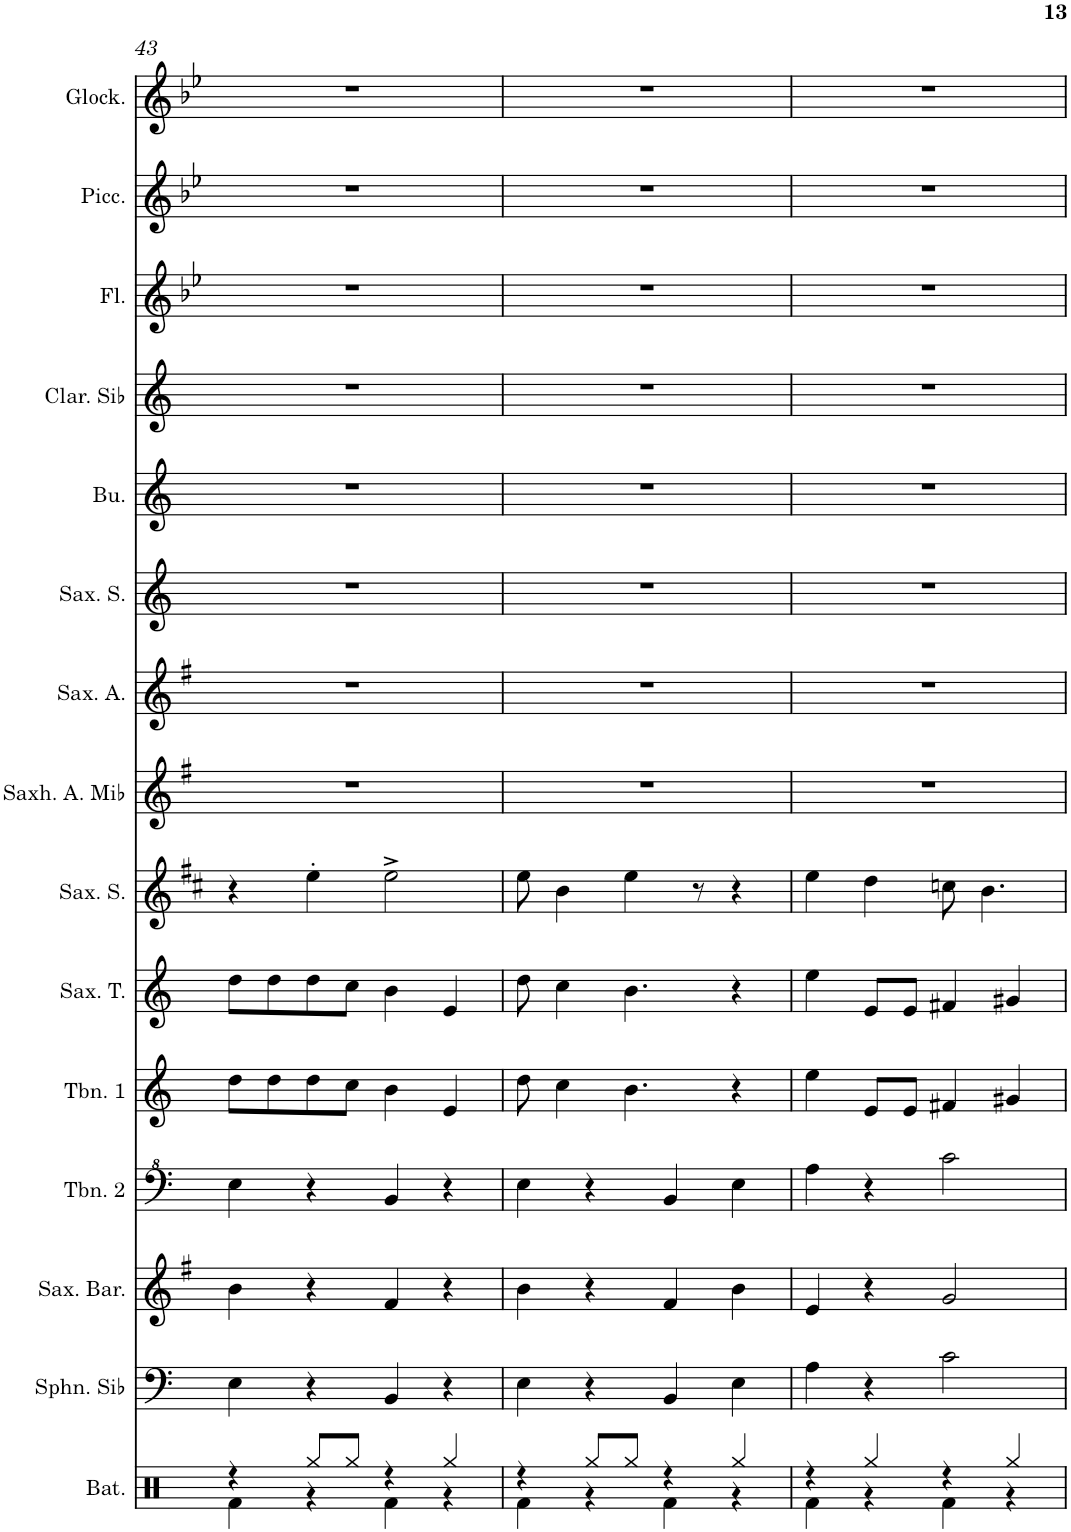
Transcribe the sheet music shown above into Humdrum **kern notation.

**kern	**kern	**kern	**kern	**kern	**kern	**kern	**kern	**kern	**kern	**kern	**kern	**kern	**kern	**kern
*part15	*part14	*part13	*part12	*part11	*part10	*part9	*part8	*part7	*part6	*part5	*part4	*part3	*part2	*part1
*staff15	*staff14	*staff13	*staff12	*staff11	*staff10	*staff9	*staff8	*staff7	*staff6	*staff5	*staff4	*staff3	*staff2	*staff1
*I"Batterie	*I"Sousaphone en Sib	*I"Saxophone Baryton	*I"Trombone 2	*I"Trombone 1	*I"Saxophone Ténor	*I"Saxophone soprano	*I"Saxhorn Alto en Mib	*I"Saxophone Alto	*I"Saxophone Soprano	*I"Bugle	*I"Clarinette en Sib	*I"Flûte	*I"Piccolo	*I"Glockenspiel
*I'Bat.	*I'Sphn. Sib	*I'Sax. Bar.	*I'Tbn. 2	*I'Tbn. 1	*I'Sax. T.	*I'Sax. S.	*I'Saxh. A. Mib	*I'Sax. A.	*I'Sax. S.	*I'Bu.	*I'Clar. Sib	*I'Fl.	*I'Picc.	*I'Glock.
!!LO:PB:g=z
*clefX	*clefF4	*clefG2	*clefF^4	*clefG2	*clefG2	*clefG2	*clefG2	*clefG2	*clefG2	*clefG2	*clefG2	*clefG2	*clefG2	*clefG2
*	*Trd8c14	*Trd12c21	*Trd8c14	*Trd8c14	*Trd8c14	*Trd1c2	*Trd5c9	*Trd5c9	*Trd1c2	*Trd1c2	*Trd1c2	*	*Trd-7c-12	*Trd-14c-24
*k[]	*k[]	*k[f#]	*k[]	*k[]	*k[]	*k[f#c#]	*k[f#]	*k[f#]	*k[]	*k[]	*k[]	*k[b-e-]	*k[b-e-]	*k[b-e-]
*M2/2	*M2/2	*M2/2	*M2/2	*M2/2	*M2/2	*M2/2	*M2/2	*M2/2	*M2/2	*M2/2	*M2/2	*M2/2	*M2/2	*M2/2
*met(c|)	*met(c|)	*met(c|)	*met(c|)	*met(c|)	*met(c|)	*met(c|)	*met(c|)	*met(c|)	*met(c|)	*met(c|)	*met(c|)	*met(c|)	*met(c|)	*met(c|)
=43	=43	=43	=43	=43	=43	=43	=43	=43	=43	=43	=43	=43	=43	=43
*^	*	*	*	*	*	*	*	*	*	*	*	*	*	*
4r	4Rf\	4E\	4b\	4e\	8dd\L	8dd\L	4r	1r	1r	1r	1r	1r	1r	1r	1r
.	.	.	.	.	8dd\	8dd\	.	.	.	.	.	.	.	.	.
8Rgg/L	4r	4r	4r	4r	8dd\	8dd\	4ee'\	.	.	.	.	.	.	.	.
8Rgg/J	.	.	.	.	8cc\J	8cc\J	.	.	.	.	.	.	.	.	.
4r	4Rf\	4BB/	4f#/	4B/	4b\	4b\	2ee^\	.	.	.	.	.	.	.	.
4Rgg/	4r	4r	4r	4r	4e/	4e/	.	.	.	.	.	.	.	.	.
=44	=44	=44	=44	=44	=44	=44	=44	=44	=44	=44	=44	=44	=44	=44	=44
4r	4Rf\	4E\	4b\	4e\	8dd\	8dd\	8ee\	1r	1r	1r	1r	1r	1r	1r	1r
.	.	.	.	.	4cc\	4cc\	4b\	.	.	.	.	.	.	.	.
8Rgg/L	4r	4r	4r	4r	.	.	.	.	.	.	.	.	.	.	.
8Rgg/J	.	.	.	.	4.b\	4.b\	4ee\	.	.	.	.	.	.	.	.
4r	4Rf\	4BB/	4f#/	4B/	.	.	.	.	.	.	.	.	.	.	.
.	.	.	.	.	.	.	8r	.	.	.	.	.	.	.	.
4Rgg/	4r	4E\	4b\	4e\	4r	4r	4r	.	.	.	.	.	.	.	.
=45	=45	=45	=45	=45	=45	=45	=45	=45	=45	=45	=45	=45	=45	=45	=45
4r	4Rf\	4A\	4e/	4a\	4ee\	4ee\	4ee\	1r	1r	1r	1r	1r	1r	1r	1r
4Rgg/	4r	4r	4r	4r	8e/L	8e/L	4dd\	.	.	.	.	.	.	.	.
.	.	.	.	.	8e/J	8e/J	.	.	.	.	.	.	.	.	.
4r	4Rf\	2c\	2g/	2cc\	4f#X/	4f#X/	8ccn\	.	.	.	.	.	.	.	.
.	.	.	.	.	.	.	4.b\	.	.	.	.	.	.	.	.
4Rgg/	4r	.	.	.	4g#X/	4g#X/	.	.	.	.	.	.	.	.	.
*v	*v	*	*	*	*	*	*	*	*	*	*	*	*	*	*
=	=	=	=	=	=	=	=	=	=	=	=	=	=	=
*-	*-	*-	*-	*-	*-	*-	*-	*-	*-	*-	*-	*-	*-	*-
